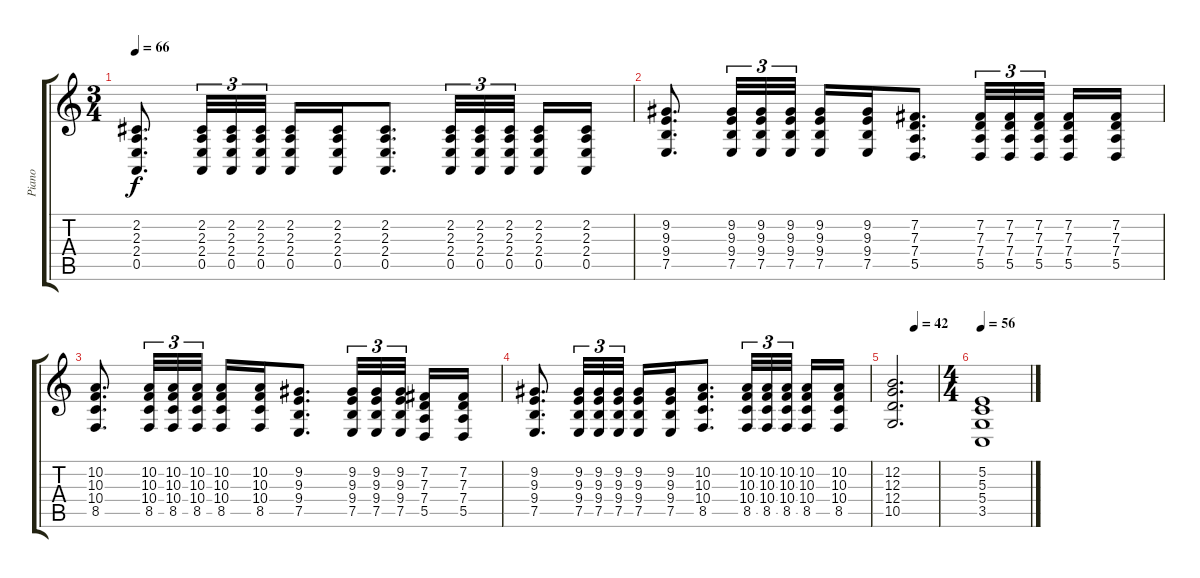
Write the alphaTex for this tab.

\track ("Piano" "Piano") {instrument electricgrandpiano}
\staff {score tabs}
\tuning (E4 B3 G3 D3 A2 E2) {hide}
\ts (3 4)
\tempo 66
\clef g2
\ks c
(2.2 2.3 2.4 0.5).8{d dy f} (2.2 2.3 2.4 0.5).32{tu (3 2)} (2.2 2.3 2.4 0.5).32{tu (3 2)} (2.2 2.3 2.4 0.5).32{tu (3 2)} (2.2 2.3 2.4 0.5).16 (2.2 2.3 2.4 0.5).16 (2.2 2.3 2.4 0.5).8{d} (2.2 2.3 2.4 0.5).32{tu (3 2)} (2.2 2.3 2.4 0.5).32{tu (3 2)} (2.2 2.3 2.4 0.5).32{tu (3 2) beam splitsecondary} (2.2 2.3 2.4 0.5).16 (2.2 2.3 2.4 0.5).16 |
(9.2 9.3 9.4 7.5).8{d} (9.2 9.3 9.4 7.5).32{tu (3 2)} (9.2 9.3 9.4 7.5).32{tu (3 2)} (9.2 9.3 9.4 7.5).32{tu (3 2)} (9.2 9.3 9.4 7.5).16 (9.2 9.3 9.4 7.5).16 (7.2 7.3 7.4 5.5).8{d} (7.2 7.3 7.4 5.5).32{tu (3 2)} (7.2 7.3 7.4 5.5).32{tu (3 2)} (7.2 7.3 7.4 5.5).32{tu (3 2) beam splitsecondary} (7.2 7.3 7.4 5.5).16 (7.2 7.3 7.4 5.5).16 |
(10.2 10.3 10.4 8.5).8{d} (10.2 10.3 10.4 8.5).32{tu (3 2)} (10.2 10.3 10.4 8.5).32{tu (3 2)} (10.2 10.3 10.4 8.5).32{tu (3 2)} (10.2 10.3 10.4 8.5).16 (10.2 10.3 10.4 8.5).16 (9.2 9.3 9.4 7.5).8{d} (9.2 9.3 9.4 7.5).32{tu (3 2)} (9.2 9.3 9.4 7.5).32{tu (3 2)} (9.2 9.3 9.4 7.5).32{tu (3 2) beam splitsecondary} (7.2 7.3 7.4 5.5).16 (7.2 7.3 7.4 5.5).16 |
(9.2 9.3 9.4 7.5).8{d} (9.2 9.3 9.4 7.5).32{tu (3 2)} (9.2 9.3 9.4 7.5).32{tu (3 2)} (9.2 9.3 9.4 7.5).32{tu (3 2)} (9.2 9.3 9.4 7.5).16 (9.2 9.3 9.4 7.5).16 (10.2 10.3 10.4 8.5).8{d} (10.2 10.3 10.4 8.5).32{tu (3 2)} (10.2 10.3 10.4 8.5).32{tu (3 2)} (10.2 10.3 10.4 8.5).32{tu (3 2) beam splitsecondary} (10.2 10.3 10.4 8.5).16 (10.2 10.3 10.4 8.5).16 |
\tempo (42 0.5)
(12.2 12.3 12.4 10.5).2{d} |
\ts (4 4)
\tempo 56
(5.2 5.3 5.4 3.5).1
